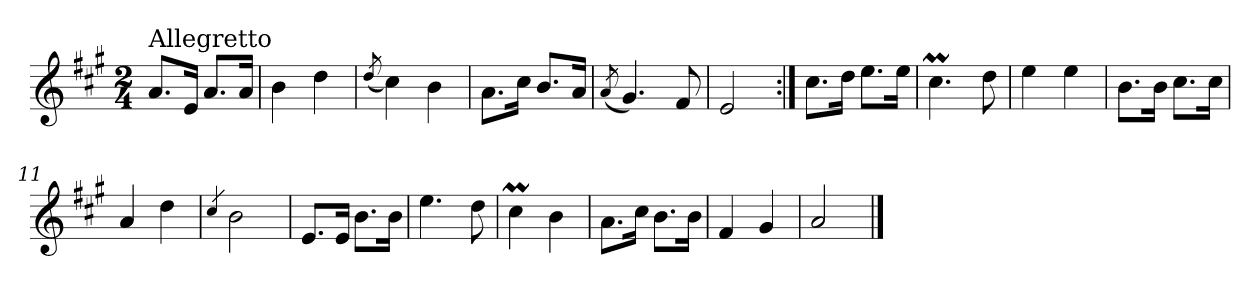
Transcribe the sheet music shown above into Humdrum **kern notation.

**kern
*part1
*staff1
*clefG2
*k[f#c#g#]
*A:
*M2/4
=1
!LO:TX:a:t=Allegretto
8.a/L
16e/Jk
8.a/L
16a/Jk
=2
4b\
4dd\
=3
(<8qdd/
4cc#\)
4b\
=4
8.a\L
16cc#\Jk
8.b/L
16a/Jk
=5
(<8qa/
4.g#/)
8f#/
=6
2e/
=7:|!
8.cc#\L
16dd\Jk
8.ee\L
16ee\Jk
!!LO:LB:g=z
=8
4.cc#m\
8dd\
=9
4ee\
4ee\
=10
8.b\L
16b\Jk
8.cc#\L
16cc#\Jk
=11
4a/
4dd\
=12
4qcc#/
2b\
=13
8.e/L
16e/Jk
8.b\L
16b\Jk
=14
4.ee\
8dd\
=15
4cc#m\
4b\
=16
8.a\L
16cc#\Jk
8.b\L
16b\Jk
!!LO:LB:g=z
=17
4f#/
4g#/
=18
2a/
==
*-
